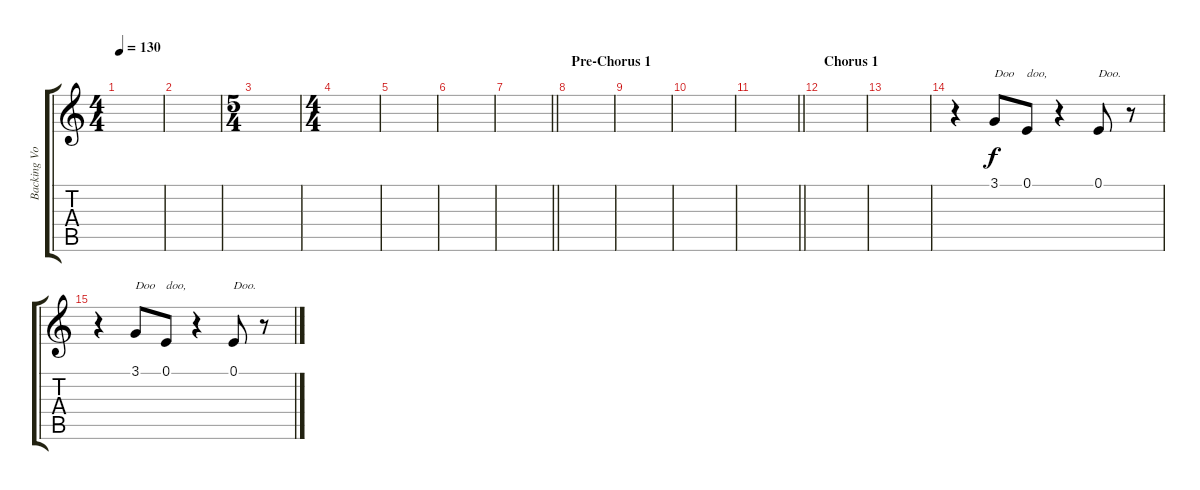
\track ("Backing Vocals - Ben Johnston" "Backing Vo") {instrument altosax}
\staff {score tabs}
\tuning (E4 B3 G3 D3 A2 E2) {hide}
\ts (4 4)
\tempo 130
\clef g2
\ks c
|
|
\ts (5 4)
|
\ts (4 4)
|
|
|
\barLineRight lightlight
|
\section ("" "Pre-Chorus 1")
|
|
|
\barLineRight lightlight
|
\section ("" "Chorus 1")
|
|
r.4 3.1.8{txt "Doo"} 0.1.8{txt "doo,"} r.4 0.1.8{txt "Doo."} r.8 |
r.4 3.1.8{txt "Doo"} 0.1.8{txt "doo,"} r.4 0.1.8{txt "Doo."} r.8
